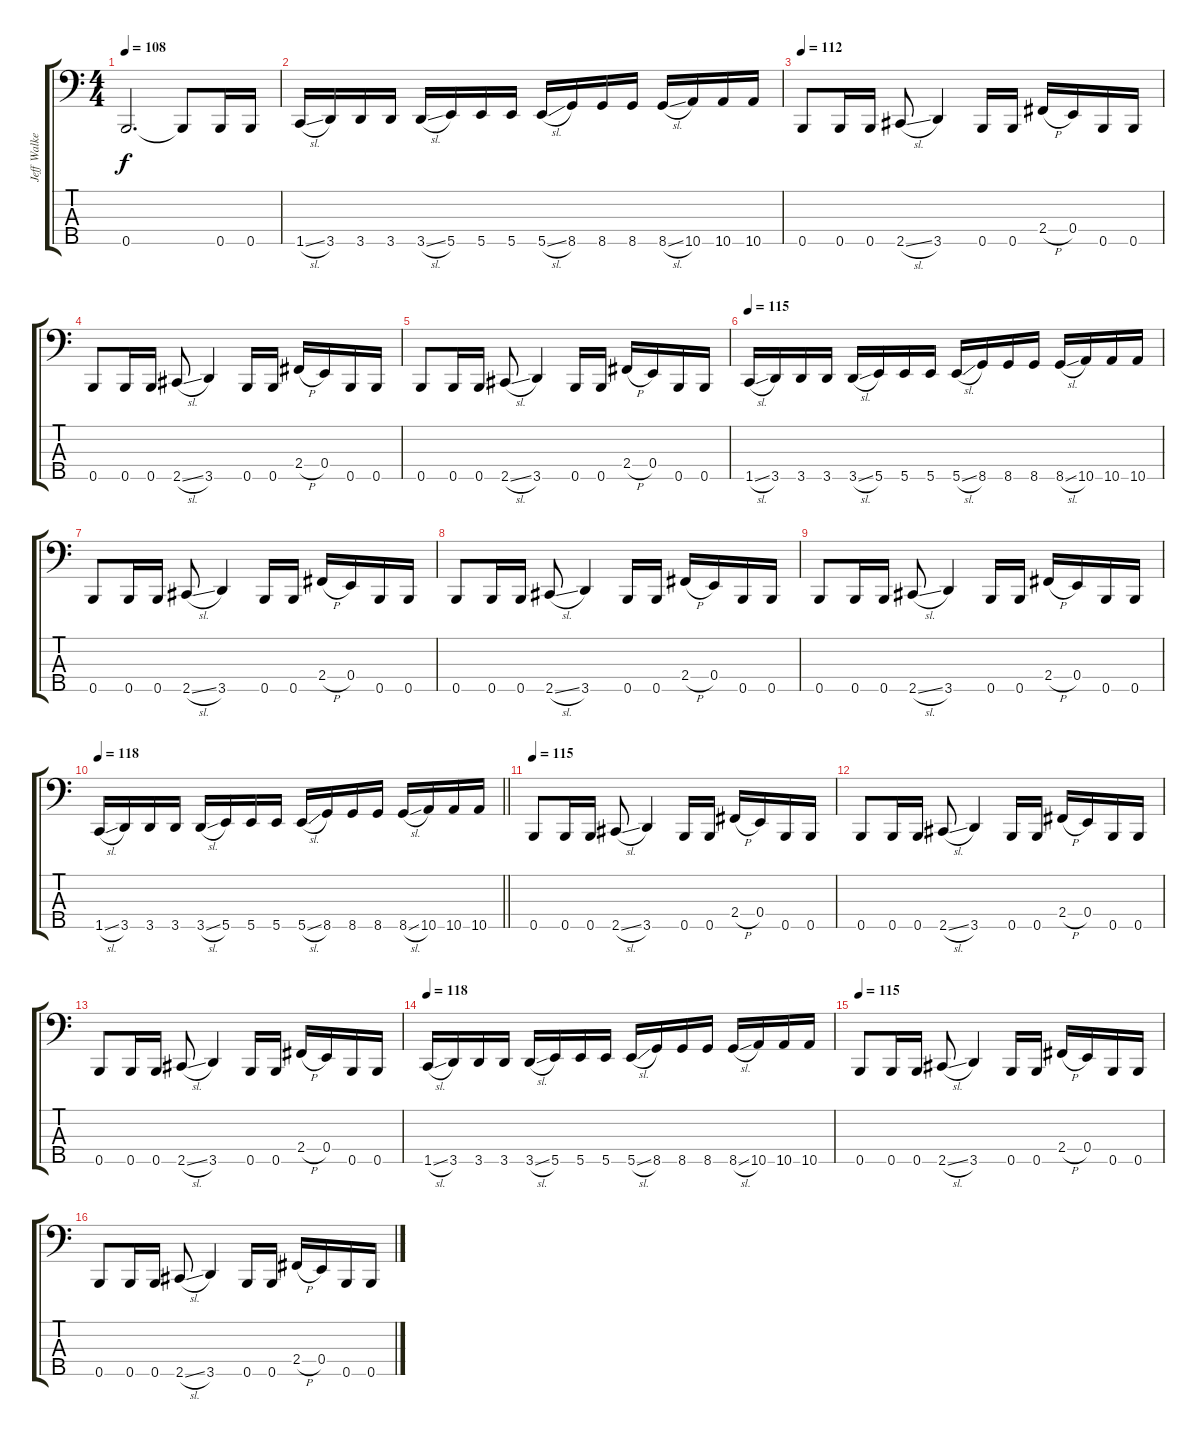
\track ("Jeff Walker" "Jeff Walke") {instrument electricbasspick}
\staff {score tabs}
\tuning (G2 D2 A1 E1 B0) {hide}
\ts (4 4)
\tempo 108
\clef f4
\ks c
0.5{t}.2{d dy f} 0.5{t}.8 0.5.16 0.5.16 |
1.5{sl}.16 3.5.16 3.5.16 3.5.16 3.5{sl}.16 5.5.16 5.5.16 5.5.16 5.5{sl}.16 8.5.16 8.5.16 8.5.16 8.5{sl}.16 10.5.16 10.5.16 10.5.16 |
\tempo 112
0.5.8 0.5.16 0.5.16 2.5{sl}.8 3.5.4 0.5.16 0.5.16 2.4{h}.16 0.4.16 0.5.16 0.5.16 |
0.5.8 0.5.16 0.5.16 2.5{sl}.8 3.5.4 0.5.16 0.5.16 2.4{h}.16 0.4.16 0.5.16 0.5.16 |
0.5.8 0.5.16 0.5.16 2.5{sl}.8 3.5.4 0.5.16 0.5.16 2.4{h}.16 0.4.16 0.5.16 0.5.16 |
\tempo 115
1.5{sl}.16 3.5.16 3.5.16 3.5.16 3.5{sl}.16 5.5.16 5.5.16 5.5.16 5.5{sl}.16 8.5.16 8.5.16 8.5.16 8.5{sl}.16 10.5.16 10.5.16 10.5.16 |
0.5.8 0.5.16 0.5.16 2.5{sl}.8 3.5.4 0.5.16 0.5.16 2.4{h}.16 0.4.16 0.5.16 0.5.16 |
0.5.8 0.5.16 0.5.16 2.5{sl}.8 3.5.4 0.5.16 0.5.16 2.4{h}.16 0.4.16 0.5.16 0.5.16 |
0.5.8 0.5.16 0.5.16 2.5{sl}.8 3.5.4 0.5.16 0.5.16 2.4{h}.16 0.4.16 0.5.16 0.5.16 |
\tempo 118
\barLineRight lightlight
1.5{sl}.16 3.5.16 3.5.16 3.5.16 3.5{sl}.16 5.5.16 5.5.16 5.5.16 5.5{sl}.16 8.5.16 8.5.16 8.5.16 8.5{sl}.16 10.5.16 10.5.16 10.5.16 |
\section ("" "")
\tempo 115
0.5.8 0.5.16 0.5.16 2.5{sl}.8 3.5.4 0.5.16 0.5.16 2.4{h}.16 0.4.16 0.5.16 0.5.16 |
0.5.8 0.5.16 0.5.16 2.5{sl}.8 3.5.4 0.5.16 0.5.16 2.4{h}.16 0.4.16 0.5.16 0.5.16 |
0.5.8 0.5.16 0.5.16 2.5{sl}.8 3.5.4 0.5.16 0.5.16 2.4{h}.16 0.4.16 0.5.16 0.5.16 |
\tempo 118
1.5{sl}.16 3.5.16 3.5.16 3.5.16 3.5{sl}.16 5.5.16 5.5.16 5.5.16 5.5{sl}.16 8.5.16 8.5.16 8.5.16 8.5{sl}.16 10.5.16 10.5.16 10.5.16 |
\tempo 115
0.5.8 0.5.16 0.5.16 2.5{sl}.8 3.5.4 0.5.16 0.5.16 2.4{h}.16 0.4.16 0.5.16 0.5.16 |
0.5.8 0.5.16 0.5.16 2.5{sl}.8 3.5.4 0.5.16 0.5.16 2.4{h}.16 0.4.16 0.5.16 0.5.16
